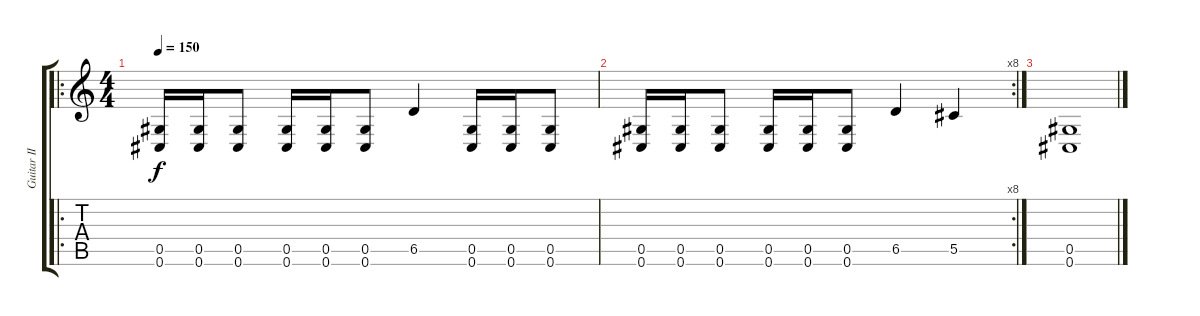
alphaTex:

\track ("Guitar II" "Guitar II") {instrument distortionguitar}
\staff {score tabs}
\tuning (Eb4 Bb3 Gb3 Db3 Ab2 Db2) {hide}
\ro
\ts (4 4)
\tempo 150
\clef g2
\ks c
(0.5 0.6).16{dy f} (0.5 0.6).16 (0.5 0.6).8 (0.5 0.6).16 (0.5 0.6).16 (0.5 0.6).8 6.5.4 (0.5 0.6).16 (0.5 0.6).16 (0.5 0.6).8 |
\rc 8
(0.5 0.6).16 (0.5 0.6).16 (0.5 0.6).8 (0.5 0.6).16 (0.5 0.6).16 (0.5 0.6).8 6.5.4 5.5.4 |
(0.5 0.6).1
